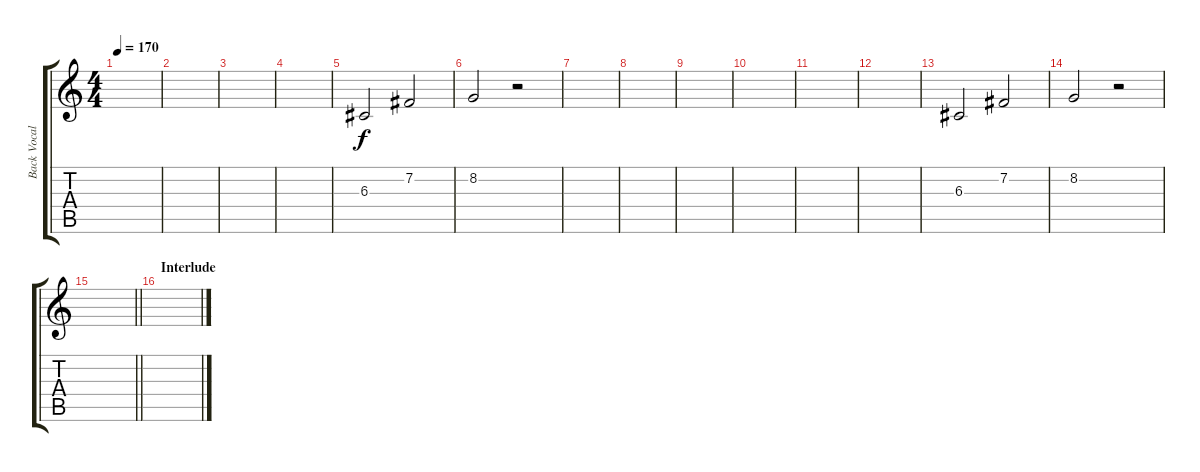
\track ("Back Vocals" "Back Vocal") {instrument tenorsax}
\staff {score tabs}
\tuning (E4 B3 G3 D3 A2 E2) {hide}
\ts (4 4)
\tempo 170
\clef g2
\ks c
|
|
|
|
6.3.2 7.2.2 |
8.2.2 r.2 |
|
|
|
|
|
|
6.3.2 7.2.2 |
8.2.2 r.2 |
\barLineRight lightlight
|
\section ("" "Interlude")
